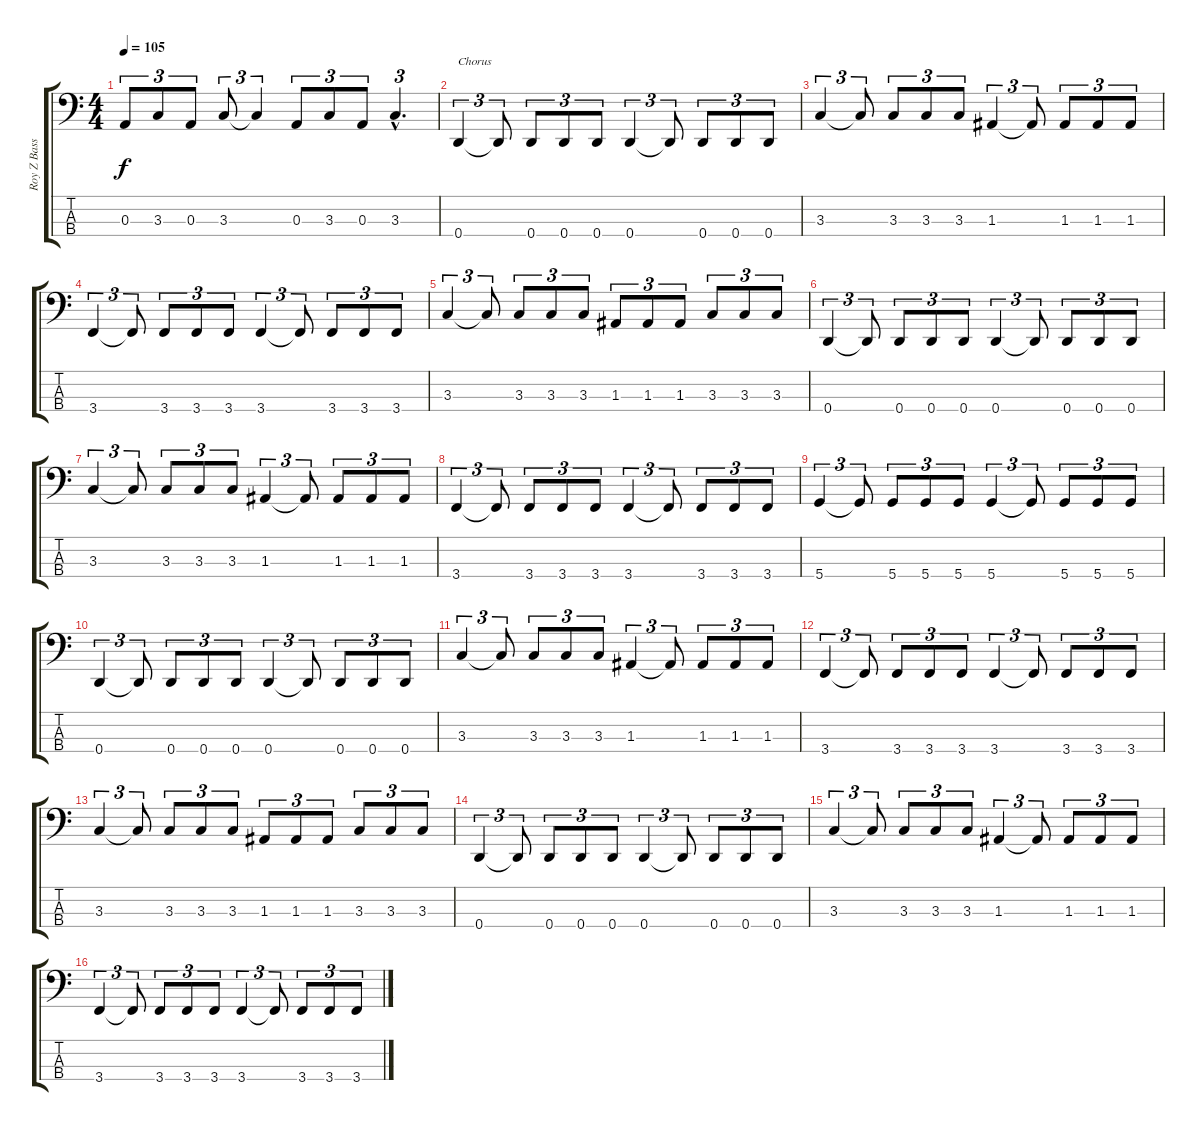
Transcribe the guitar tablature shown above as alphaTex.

\track ("Roy Z Bass" "Roy Z Bass") {instrument electricbasspick}
\staff {score tabs}
\tuning (G2 D2 A1 D1) {hide}
\ts (4 4)
\tempo 105
\clef f4
\ks c
0.3.8{tu (3 2) dy f} 3.3.8{tu (3 2)} 0.3.8{tu (3 2)} 3.3.8{tu (3 2)} 3.3{t}.4{tu (3 2)} 0.3.8{tu (3 2)} 3.3.8{tu (3 2)} 0.3.8{tu (3 2)} 3.3{hac}.4{d tu (3 2)} |
0.4.4{tu (3 2) txt "Chorus"} 0.4{t}.8{tu (3 2)} 0.4.8{tu (3 2)} 0.4.8{tu (3 2)} 0.4.8{tu (3 2)} 0.4.4{tu (3 2)} 0.4{t}.8{tu (3 2)} 0.4.8{tu (3 2)} 0.4.8{tu (3 2)} 0.4.8{tu (3 2)} |
3.3.4{tu (3 2)} 3.3{t}.8{tu (3 2)} 3.3.8{tu (3 2)} 3.3.8{tu (3 2)} 3.3.8{tu (3 2)} 1.3.4{tu (3 2)} 1.3{t}.8{tu (3 2)} 1.3.8{tu (3 2)} 1.3.8{tu (3 2)} 1.3.8{tu (3 2)} |
3.4.4{tu (3 2)} 3.4{t}.8{tu (3 2)} 3.4.8{tu (3 2)} 3.4.8{tu (3 2)} 3.4.8{tu (3 2)} 3.4.4{tu (3 2)} 3.4{t}.8{tu (3 2)} 3.4.8{tu (3 2)} 3.4.8{tu (3 2)} 3.4.8{tu (3 2)} |
3.3.4{tu (3 2)} 3.3{t}.8{tu (3 2)} 3.3.8{tu (3 2)} 3.3.8{tu (3 2)} 3.3.8{tu (3 2)} 1.3.8{tu (3 2)} 1.3.8{tu (3 2)} 1.3.8{tu (3 2)} 3.3.8{tu (3 2)} 3.3.8{tu (3 2)} 3.3.8{tu (3 2)} |
0.4.4{tu (3 2)} 0.4{t}.8{tu (3 2)} 0.4.8{tu (3 2)} 0.4.8{tu (3 2)} 0.4.8{tu (3 2)} 0.4.4{tu (3 2)} 0.4{t}.8{tu (3 2)} 0.4.8{tu (3 2)} 0.4.8{tu (3 2)} 0.4.8{tu (3 2)} |
3.3.4{tu (3 2)} 3.3{t}.8{tu (3 2)} 3.3.8{tu (3 2)} 3.3.8{tu (3 2)} 3.3.8{tu (3 2)} 1.3.4{tu (3 2)} 1.3{t}.8{tu (3 2)} 1.3.8{tu (3 2)} 1.3.8{tu (3 2)} 1.3.8{tu (3 2)} |
3.4.4{tu (3 2)} 3.4{t}.8{tu (3 2)} 3.4.8{tu (3 2)} 3.4.8{tu (3 2)} 3.4.8{tu (3 2)} 3.4.4{tu (3 2)} 3.4{t}.8{tu (3 2)} 3.4.8{tu (3 2)} 3.4.8{tu (3 2)} 3.4.8{tu (3 2)} |
5.4.4{tu (3 2)} 5.4{t}.8{tu (3 2)} 5.4.8{tu (3 2)} 5.4.8{tu (3 2)} 5.4.8{tu (3 2)} 5.4.4{tu (3 2)} 5.4{t}.8{tu (3 2)} 5.4.8{tu (3 2)} 5.4.8{tu (3 2)} 5.4.8{tu (3 2)} |
0.4.4{tu (3 2)} 0.4{t}.8{tu (3 2)} 0.4.8{tu (3 2)} 0.4.8{tu (3 2)} 0.4.8{tu (3 2)} 0.4.4{tu (3 2)} 0.4{t}.8{tu (3 2)} 0.4.8{tu (3 2)} 0.4.8{tu (3 2)} 0.4.8{tu (3 2)} |
3.3.4{tu (3 2)} 3.3{t}.8{tu (3 2)} 3.3.8{tu (3 2)} 3.3.8{tu (3 2)} 3.3.8{tu (3 2)} 1.3.4{tu (3 2)} 1.3{t}.8{tu (3 2)} 1.3.8{tu (3 2)} 1.3.8{tu (3 2)} 1.3.8{tu (3 2)} |
3.4.4{tu (3 2)} 3.4{t}.8{tu (3 2)} 3.4.8{tu (3 2)} 3.4.8{tu (3 2)} 3.4.8{tu (3 2)} 3.4.4{tu (3 2)} 3.4{t}.8{tu (3 2)} 3.4.8{tu (3 2)} 3.4.8{tu (3 2)} 3.4.8{tu (3 2)} |
3.3.4{tu (3 2)} 3.3{t}.8{tu (3 2)} 3.3.8{tu (3 2)} 3.3.8{tu (3 2)} 3.3.8{tu (3 2)} 1.3.8{tu (3 2)} 1.3.8{tu (3 2)} 1.3.8{tu (3 2)} 3.3.8{tu (3 2)} 3.3.8{tu (3 2)} 3.3.8{tu (3 2)} |
0.4.4{tu (3 2)} 0.4{t}.8{tu (3 2)} 0.4.8{tu (3 2)} 0.4.8{tu (3 2)} 0.4.8{tu (3 2)} 0.4.4{tu (3 2)} 0.4{t}.8{tu (3 2)} 0.4.8{tu (3 2)} 0.4.8{tu (3 2)} 0.4.8{tu (3 2)} |
3.3.4{tu (3 2)} 3.3{t}.8{tu (3 2)} 3.3.8{tu (3 2)} 3.3.8{tu (3 2)} 3.3.8{tu (3 2)} 1.3.4{tu (3 2)} 1.3{t}.8{tu (3 2)} 1.3.8{tu (3 2)} 1.3.8{tu (3 2)} 1.3.8{tu (3 2)} |
3.4.4{tu (3 2)} 3.4{t}.8{tu (3 2)} 3.4.8{tu (3 2)} 3.4.8{tu (3 2)} 3.4.8{tu (3 2)} 3.4.4{tu (3 2)} 3.4{t}.8{tu (3 2)} 3.4.8{tu (3 2)} 3.4.8{tu (3 2)} 3.4.8{tu (3 2)}
